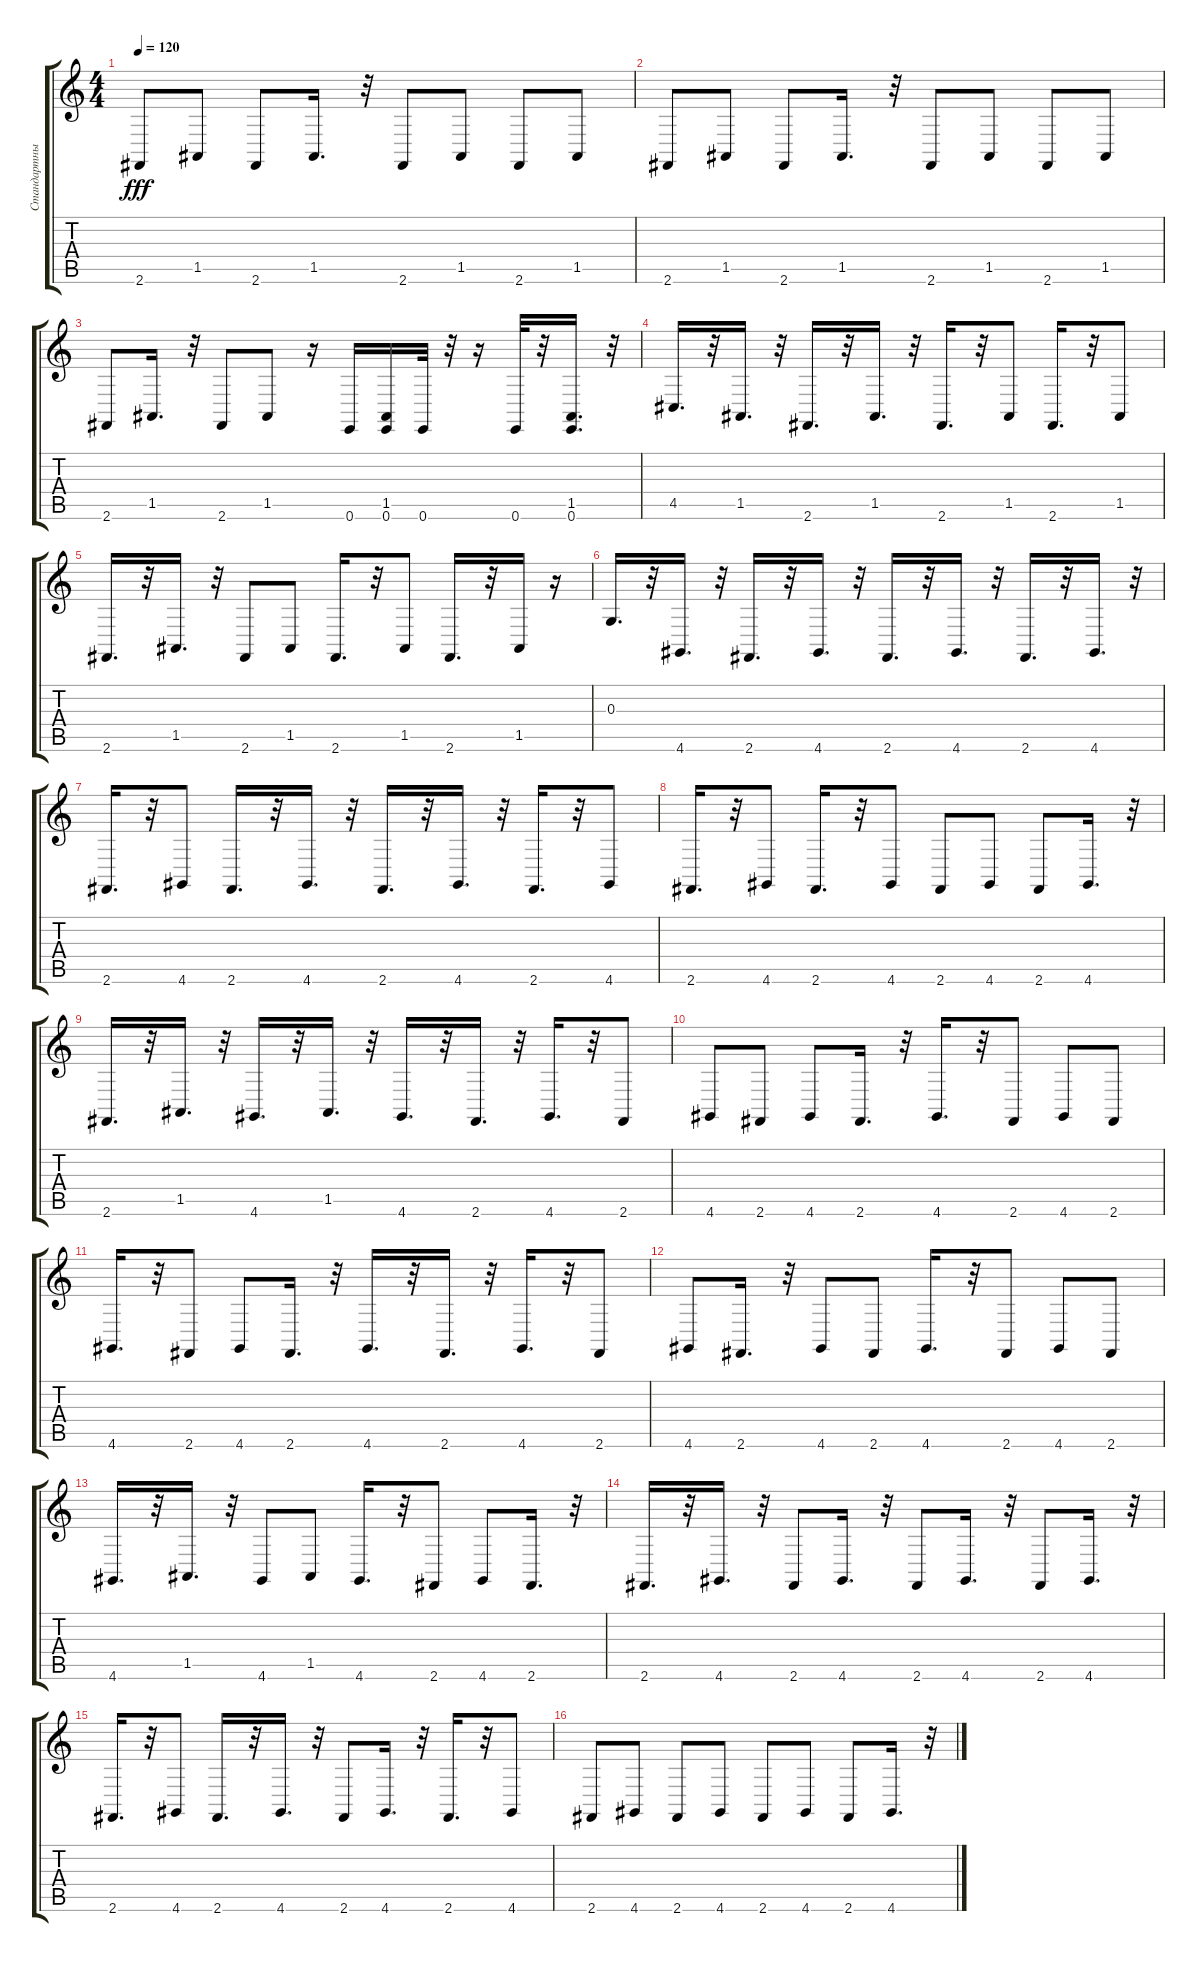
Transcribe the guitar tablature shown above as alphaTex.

\track ("Стандартный Набор" "Стандартны") {instrument synthdrum}
\staff {score tabs}
\tuning (E4 B3 G3 D3 A2 E2) {hide}
\ts (4 4)
\tempo 120
\clef g2
\ks c
2.6.8{dy fff} 1.5.8 2.6.8 1.5.16{d} r.32 2.6.8 1.5.8 2.6.8 1.5.8 |
2.6.8 1.5.8 2.6.8 1.5.16{d} r.32 2.6.8 1.5.8 2.6.8 1.5.8 |
2.6.8 1.5.16{d} r.32 2.6.8 1.5.8 r.16 0.6.16 (1.5 0.6).16 0.6.32 r.32 r.16 0.6.32 r.32 (1.5 0.6).16{d} r.32 |
4.5.16{d} r.32 1.5.16{d} r.32 2.6.16{d} r.32 1.5.16{d} r.32 2.6.16{d} r.32 1.5.8 2.6.16{d} r.32 1.5.8 |
2.6.16{d} r.32 1.5.16{d} r.32 2.6.8 1.5.8 2.6.16{d} r.32 1.5.8 2.6.16{d} r.32 1.5.16 r.16 |
0.3.16{d} r.32 4.6.16{d} r.32 2.6.16{d} r.32 4.6.16{d} r.32 2.6.16{d} r.32 4.6.16{d} r.32 2.6.16{d} r.32 4.6.16{d} r.32 |
2.6.16{d} r.32 4.6.8 2.6.16{d} r.32 4.6.16{d} r.32 2.6.16{d} r.32 4.6.16{d} r.32 2.6.16{d} r.32 4.6.8 |
2.6.16{d} r.32 4.6.8 2.6.16{d} r.32 4.6.8 2.6.8 4.6.8 2.6.8 4.6.16{d} r.32 |
2.6.16{d} r.32 1.5.16{d} r.32 4.6.16{d} r.32 1.5.16{d} r.32 4.6.16{d} r.32 2.6.16{d} r.32 4.6.16{d} r.32 2.6.8 |
4.6.8 2.6.8 4.6.8 2.6.16{d} r.32 4.6.16{d} r.32 2.6.8 4.6.8 2.6.8 |
4.6.16{d} r.32 2.6.8 4.6.8 2.6.16{d} r.32 4.6.16{d} r.32 2.6.16{d} r.32 4.6.16{d} r.32 2.6.8 |
4.6.8 2.6.16{d} r.32 4.6.8 2.6.8 4.6.16{d} r.32 2.6.8 4.6.8 2.6.8 |
4.6.16{d} r.32 1.5.16{d} r.32 4.6.8 1.5.8 4.6.16{d} r.32 2.6.8 4.6.8 2.6.16{d} r.32 |
2.6.16{d} r.32 4.6.16{d} r.32 2.6.8 4.6.16{d} r.32 2.6.8 4.6.16{d} r.32 2.6.8 4.6.16{d} r.32 |
2.6.16{d} r.32 4.6.8 2.6.16{d} r.32 4.6.16{d} r.32 2.6.8 4.6.16{d} r.32 2.6.16{d} r.32 4.6.8 |
2.6.8 4.6.8 2.6.8 4.6.8 2.6.8 4.6.8 2.6.8 4.6.16{d} r.32
